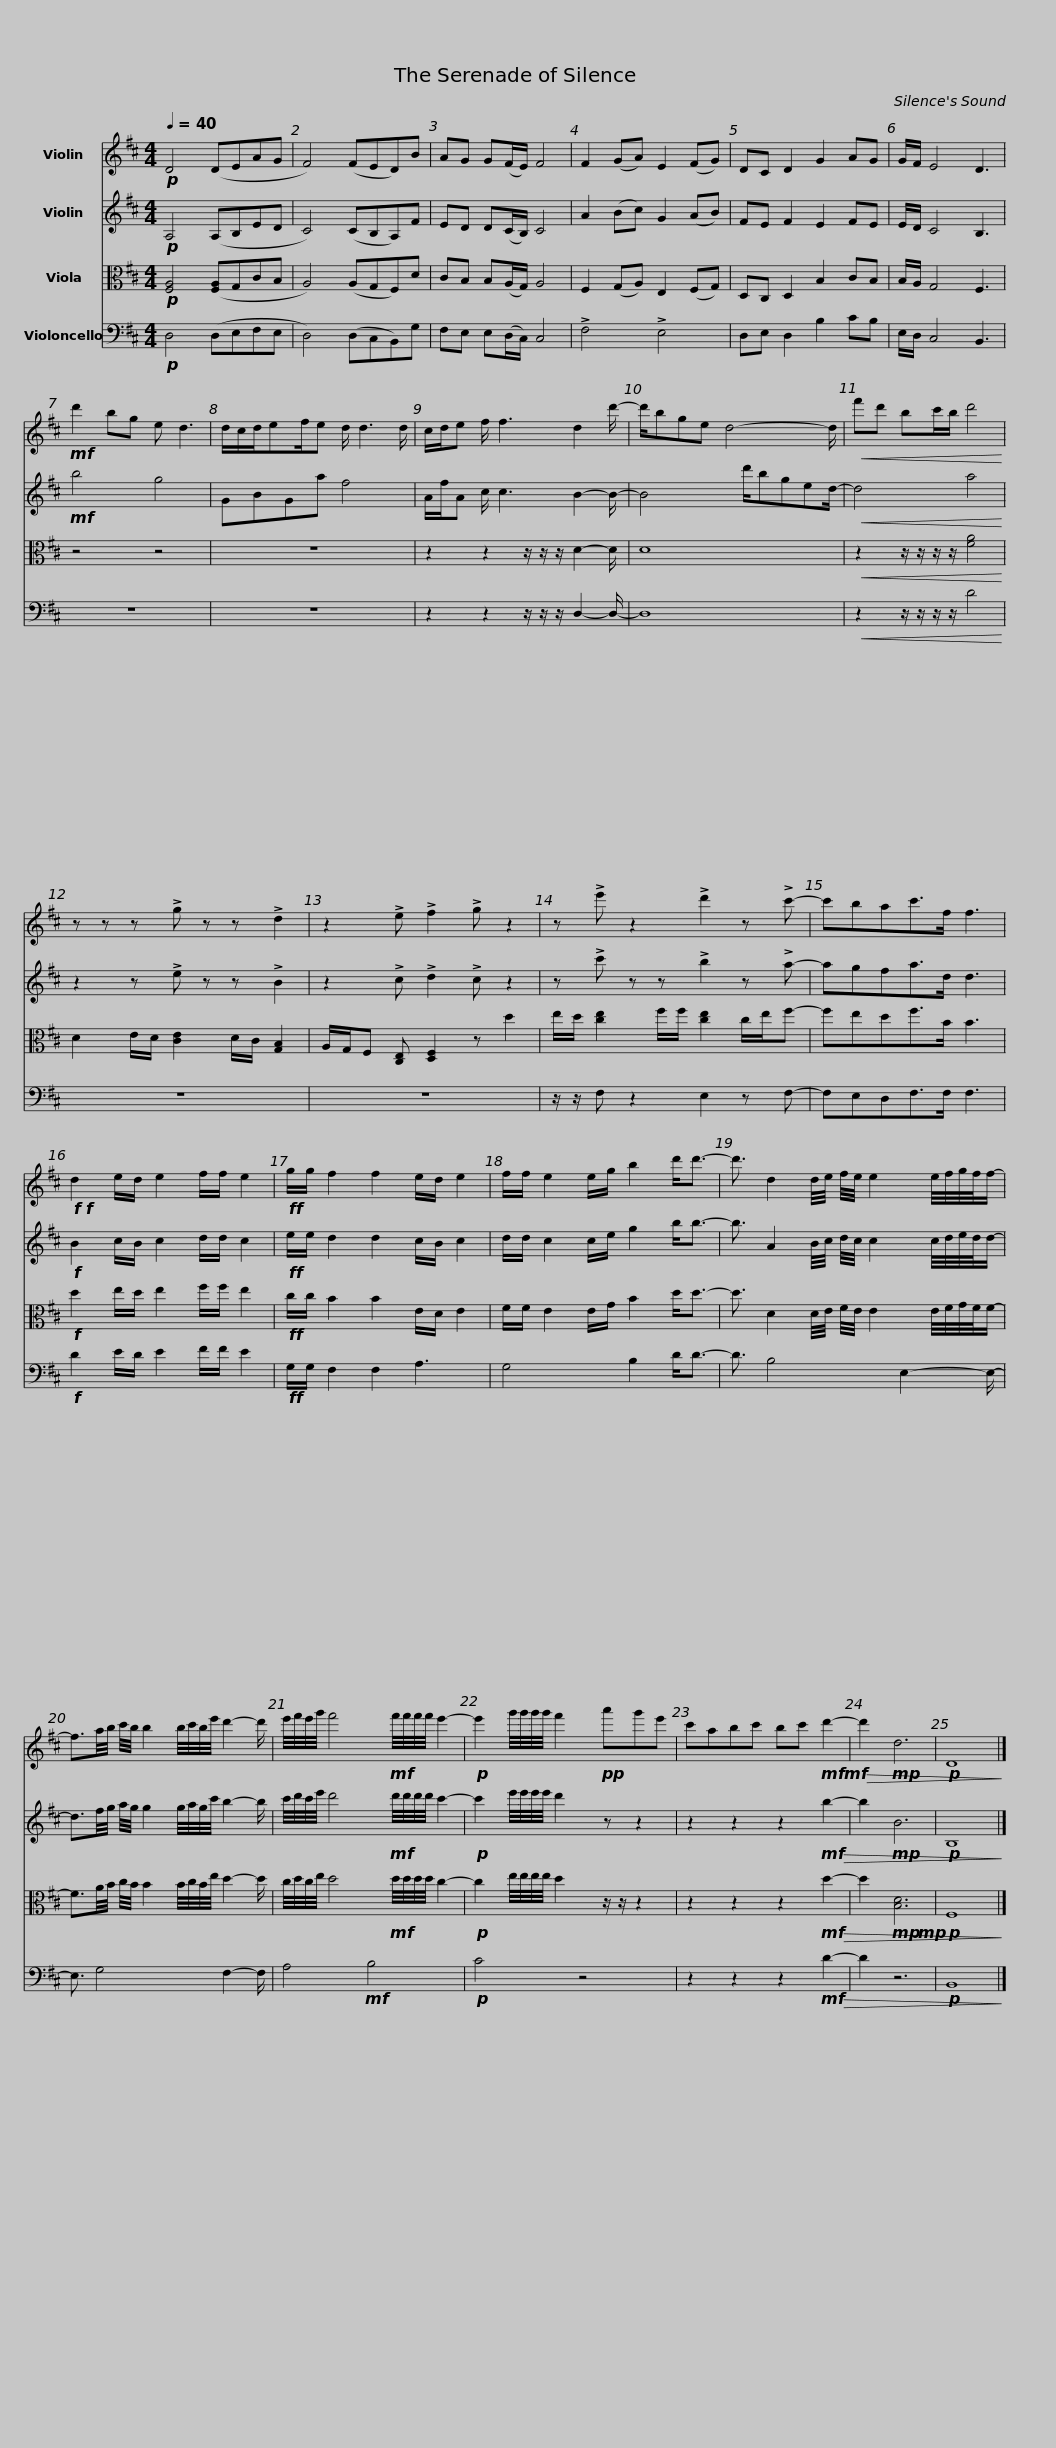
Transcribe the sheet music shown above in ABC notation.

X:1
%%score 1 2 3 4
L:1/8
Q:1/4=40
M:4/4
I:linebreak $
K:D
V:1 treble
V:2 treble
V:3 alto
V:4 bass
V:1
!p! D4 (DEAG | F4) (FED)B | AG G(F/E/) F4 | F2 (GA) E2 (FG) | DC D2 G2 AG | %5
 G/F/ E4 D3 |$!mf! d'2 bg e d3 | d/c/d/ef/e d/ d3 d/ | c/d/e f/ f3 d2 d'/- | d'/bge d4- d/ |$ %10
!<(! f'd' bc'/b/ d'4!<)! | z z z !>!g z z !>!d2 | z2 !>!e !>!f2 !>!g z2 | z !>!e' z2 !>!d'2 z !>!c'- |$ c'bac'>f f3 | %15
!f!!f! d2 e/d/ e2 f/f/ e2 |!ff! g/g/ f2 f2 e/d/ e2 | f/f/ e2 e/g/ b2 d'<d'- |$ d'3/2 d2 d/4e/4 f/4e/4 e2 e/4f/4g/4f/4f/- | f3/2a/4b/4 c'/4b/4 b2 b/4c'/4b/4e'/4 d'2- d'/ | %20
 e'/4f'/4e'/4g'/4 f'4!mf! f'/4f'/4f'/4f'/4 e'2- |$!p! e'2 g'/4g'/4g'/4g'/4 f'2!pp! a'g'e' | c'abc' bc'!mf!!mf!!>(! d'2- | d'2!mp! d6 |!p! D8!>)! |] %25
V:2
!p! A,4 (A,B,ED | C4) (CB,A,)F | ED D(C/B,/) C4 | A2 (Bc) G2 (AB) | FE F2 E2 FE | %5
 E/D/ C4 B,3 |$!mf! b4 g4 | GBGa f4 | A/f/A c/ c3 B2- B/- | B4 d'/bged/- |$ %10
!<(! d4 a4!<)! | z2 z !>!e z z !>!B2 | z2 !>!c !>!d2 !>!c z2 | z !>!c' z z !>!b2 z !>!a- |$ agfa>d d3 | %15
!f! B2 c/B/ c2 d/d/ c2 |!ff! e/e/ d2 d2 c/B/ c2 | d/d/ c2 c/e/ g2 b<b- |$ b3/2 A2 B/4c/4 d/4c/4 c2 c/4d/4e/4d/4d/- | d3/2f/4g/4 a/4g/4 g2 g/4a/4g/4c'/4 b2- b/ | %20
 c'/4d'/4c'/4e'/4 d'4!mf! d'/4d'/4d'/4d'/4 c'2- |$!p! c'2 e'/4e'/4e'/4e'/4 d'2 z z2 | z2 z2 z2!mf!!>(! b2- | b2!mp! B6 |!p! B,8!>)! |] %25
V:3
!p! [F,A,]4 ([F,A,]G,CB, | A,4) (A,G,F,)D | CB, B,(A,/G,/) A,4 | F,2 (G,A,) E,2 (F,G,) | D,C, D,2 B,2 CB, | %5
 B,/A,/ G,4 F,3 |$ z4 z4 | z8 | z2 z2 z/ z/ z/ D2- D/ | D8 |$ %10
!<(! z2 z/ z/ z/ z/ [FA]4!<)! | D2 E/D/ [CE]2 D/C/ [G,B,]2 | A,/G,/F, [C,E,] [D,F,]2 z d2 | e/d/ [ce]2 f/f/ [ce]2 c/e/f- |$ fedf>B B3 | %15
!f! d2 e/d/ e2 f/f/ e2 |!ff! c/c/ B2 B2 E/D/ E2 | F/F/ E2 E/G/ B2 d<d- |$ d3/2 D2 D/4E/4 F/4E/4 E2 E/4F/4G/4F/4F/- | F3/2A/4B/4 c/4B/4 B2 B/4c/4B/4e/4 d2- d/ | %20
 c/4d/4c/4e/4 d4!mf! d/4d/4d/4d/4 c2- |$!p! c2 e/4e/4e/4e/4 d2 z/ z/ z2 | z2 z2 z2!mf!!>(! d2- | d2!mp!!mp! [B,D]6 |!p! F,8!>)! |] %25
V:4
!p! D,4 (D,E,F,E, | D,4) (D,C,B,,)G, | F,E, E,(D,/C,/) C,4 | !>!F,4 !>!E,4 | D,E, D,2 B,2 CB, | %5
 E,/D,/ C,4 B,,3 |$ z8 | z8 | z2 z2 z/ z/ z/ D,2- D,/- | D,8 |$ %10
!<(! z2 z/ z/ z/ z/ D4!<)! | z8 | z8 | z/ z/ F, z2 E,2 z F,- |$ F,E,D,F,>F, F,3 | %15
!f! D2 E/D/ E2 F/F/ E2 |!ff! G,/G,/ F,2 F,2 A,3 | G,4 B,2 D<D- |$ D3/2 B,4 E,2- E,/- | E,3/2 G,4 F,2- F,/ | %20
 A,4!mf! B,4 |$!p! C4 z4 | z2 z2 z2!mf!!>(! D2- | D2 z6 |!p! B,,8!>)! |] %25
